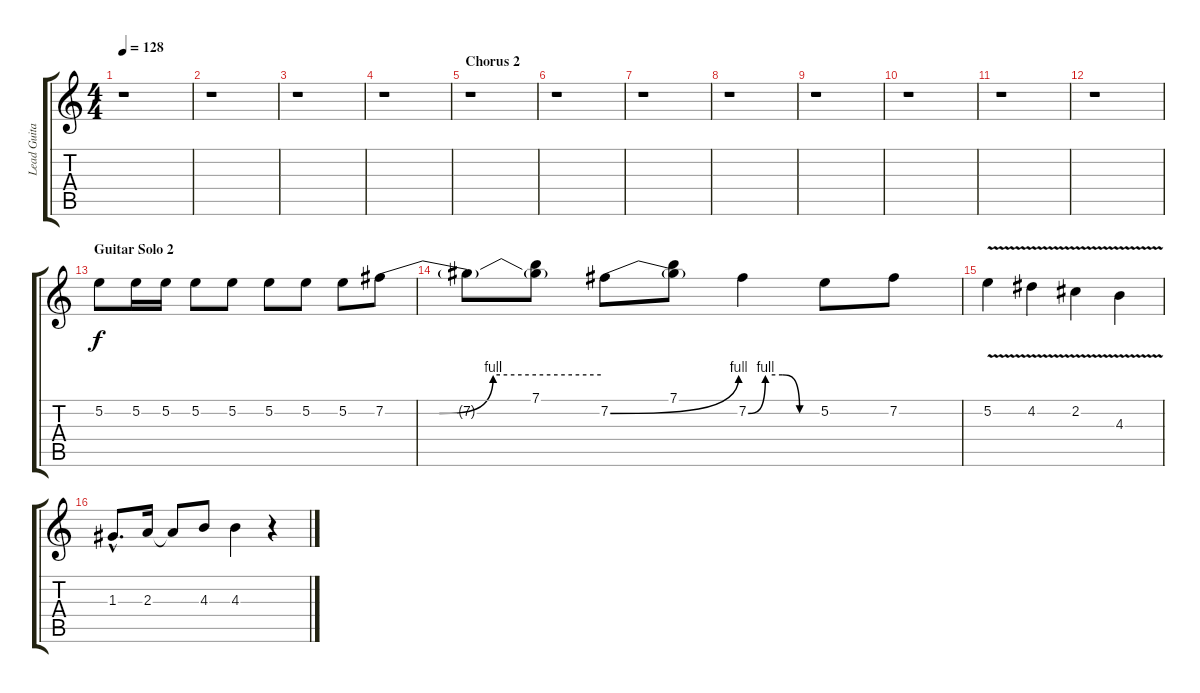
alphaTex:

\track ("Lead Guitar 1" "Lead Guita") {instrument distortionguitar}
\staff {score tabs}
\tuning (E4 B3 G3 D3 A2 E2) {hide}
\ts (4 4)
\tempo 128
\clef g2
\ks c
r.1{dy f} |
r.1 |
r.1 |
r.1 |
\section ("" "Chorus 2")
r.1 |
r.1 |
r.1 |
r.1 |
r.1 |
r.1 |
r.1 |
r.1 |
\section ("" "Guitar Solo 2")
5.2.8 5.2.16 5.2.16 5.2.8 5.2.8 5.2.8 5.2.8 5.2.8 7.2{be (custom 0 0 15 0 30 4 60 4)}.8 |
7.2{t}.8 (7.1 7.2{t}).8 7.2{be (bend 0 0 60 4)}.8 (7.1 7.2{t}).8 7.2{be (custom 0 0 15 4 30 4 45 0 60 0)}.4 5.2.8 7.2.8 |
5.2{v}.4 4.2{v}.4 2.2{v}.4 4.3{v}.4 |
1.3{hac}.8{d} 2.3.16 2.3{t}.8 4.3.8 4.3{ss}.4 r.4
